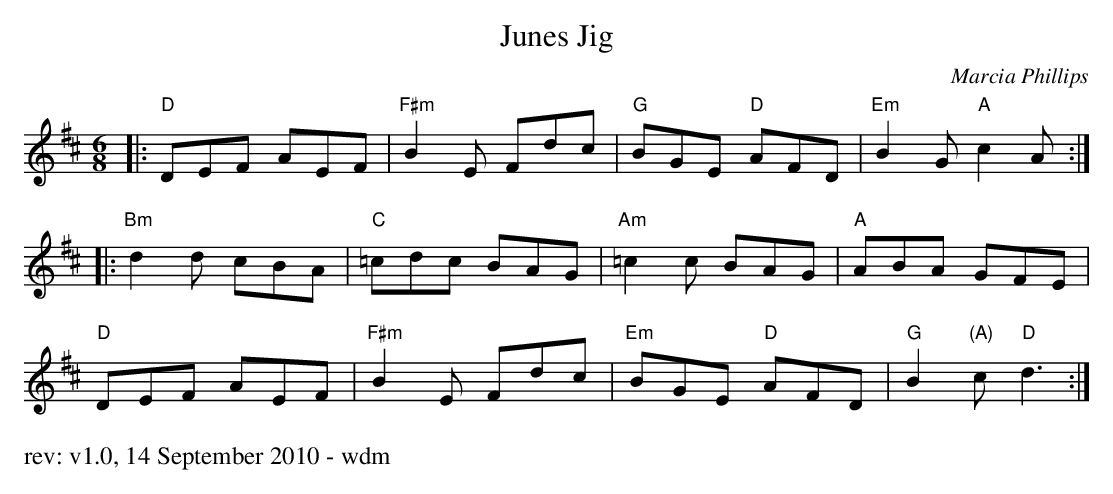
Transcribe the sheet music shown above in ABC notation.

X:1
T: Junes Jig
C: Marcia Phillips
M: 6/8
K: Dmaj
|:\
"D"DEF AEF | "F#m"B2 E Fdc | "G"BGE "D"AFD | "Em"B2 G "A"c2 A :|
|:\
"Bm"d2 d cBA |"C"=cdc BAG | "Am"=c2 c BAG | "A"ABA GFE |
"D"DEF AEF | "F#m"B2 E Fdc | "Em"BGE "D"AFD | "G"B2 "(A)"c "D"d3 :|
